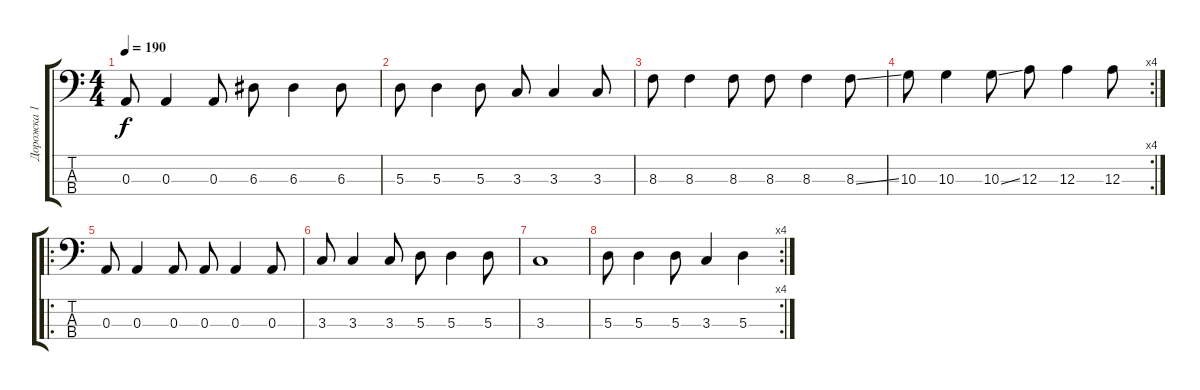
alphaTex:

\track ("Дорожка 1" "Дорожка 1") {instrument acousticguitarsteel}
\staff {score tabs}
\tuning (G2 D2 A1 E1) {hide}
\ts (4 4)
\tempo 190
\clef f4
\ks c
0.3.8{dy f} 0.3.4 0.3.8 6.3.8 6.3.4 6.3.8 |
5.3.8 5.3.4 5.3.8 3.3.8 3.3.4 3.3.8 |
8.3.8 8.3.4 8.3.8 8.3.8 8.3.4 8.3{ss}.8 |
\rc 4
10.3.8 10.3.4 10.3{ss}.8 12.3.8 12.3.4 12.3.8 |
\ro
0.3.8 0.3.4 0.3.8 0.3.8 0.3.4 0.3.8 |
3.3.8 3.3.4 3.3.8 5.3.8 5.3.4 5.3.8 |
3.3.1 |
\rc 4
5.3.8 5.3.4 5.3.8 3.3.4 5.3.4
